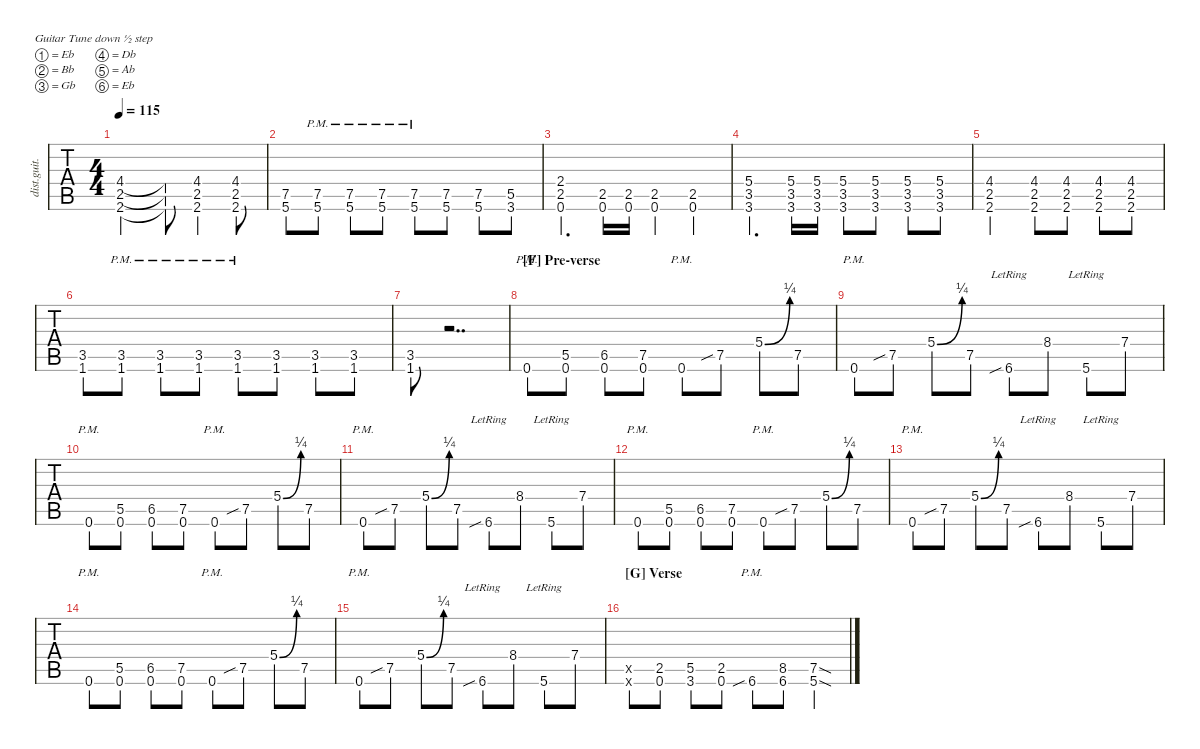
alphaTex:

\defaultSystemsLayout 4
\hideDynamics
\bracketExtendMode nobrackets
\otherSystemsTrackNameOrientation horizontal
\track ("Rhythm Guitar 1 (James)" "dist.guit.") {multiBarRest instrument distortionguitar}
\staff {tabs}
\tuning (Eb4 Bb3 Gb3 Db3 Ab2 Eb2)
\ts (4 4)
\tempo 115
\clef g2
\ks c
(2.5{acc #} 4.4 2.6).2{dy mf} (2.5{t acc #} 4.4{t} 2.6{t}).8 (2.5{st acc #} 4.4{st} 2.6{st}).4 (2.5{acc #} 4.4 2.6).8 |
(7.5{acc #} 5.6{acc #}).8 (7.5{pm acc #} 5.6{pm acc #}).8 (7.5{pm acc #} 5.6{pm acc #}).8 (7.5{pm acc #} 5.6{pm acc #}).8 (7.5{pm acc #} 5.6{pm acc #}).8 (7.5{acc #} 5.6{acc #}).8 (7.5{acc #} 5.6{acc #}).8 (3.6{acc #} 5.5{acc #}).8 |
(0.6{acc #} 2.5{acc #} 2.4{acc #}).4{d} (0.6{acc #} 2.5{acc #}).16 (0.6{acc #} 2.5{acc #}).16 (0.6{acc #} 2.5{acc #}).4 (0.6{acc #} 2.5{acc #}).4 |
(3.5 5.4{acc #} 3.6{acc #}).4{d} (3.5 5.4{acc #} 3.6{acc #}).16 (3.5 5.4{acc #} 3.6{acc #}).16 (3.5{st} 5.4{st acc #} 3.6{st acc #}).8 (3.6{acc #} 3.5 5.4{acc #}).8 (3.6{st acc #} 3.5{st} 5.4{st acc #}).8 (3.6{acc #} 3.5 5.4{acc #}).8 |
(2.5{acc #} 4.4 2.6).2 (2.5{st acc #} 4.4{st} 2.6{st}).8 (2.6 2.5{acc #} 4.4).8 (2.6 2.5{acc #} 4.4).8 (2.6 2.5{acc #} 4.4).8 |
(1.6 3.5).8 (1.6{pm} 3.5{pm}).8 (1.6{pm} 3.5{pm}).8 (1.6{pm} 3.5{pm}).8 (1.6{pm} 3.5{pm}).8 (1.6 3.5).8 (1.6 3.5).8 (1.6 3.5).8 |
(1.6 3.5).8 r.2{dd} |
\section ("F" "Pre-verse")
0.6{pm acc #}.8 (0.6{acc #} 5.5{acc #}).8 (0.6{acc #} 6.5).8 (0.6{acc #} 7.5{acc #}).8 0.6{pm acc #}.8 7.5{sib acc #}.8 5.4{be (bend 0 0 27.599999999999998 1) acc #}.8 7.5{acc #}.8 |
0.6{pm acc #}.8 7.5{sib acc #}.8 5.4{be (bend 0 0 27.599999999999998 1) acc #}.8 7.5{acc #}.8 6.6{sib lr}.8 8.4.8 5.6{lr acc #}.8 7.4{acc #}.8 |
0.6{pm acc #}.8 (0.6{acc #} 5.5{acc #}).8 (0.6{acc #} 6.5).8 (0.6{acc #} 7.5{acc #}).8 0.6{pm acc #}.8 7.5{sib acc #}.8 5.4{be (bend 0 0 27.599999999999998 1) acc #}.8 7.5{acc #}.8 |
0.6{pm acc #}.8 7.5{sib acc #}.8 5.4{be (bend 0 0 27.599999999999998 1) acc #}.8 7.5{acc #}.8 6.6{sib lr}.8 8.4.8 5.6{lr acc #}.8 7.4{acc #}.8 |
0.6{pm acc #}.8 (0.6{acc #} 5.5{acc #}).8 (0.6{acc #} 6.5).8 (0.6{acc #} 7.5{acc #}).8 0.6{pm acc #}.8 7.5{sib acc #}.8 5.4{be (bend 0 0 27.599999999999998 1) acc #}.8 7.5{acc #}.8 |
0.6{pm acc #}.8 7.5{sib acc #}.8 5.4{be (bend 0 0 27.599999999999998 1) acc #}.8 7.5{acc #}.8 6.6{sib lr}.8 8.4.8 5.6{lr acc #}.8 7.4{acc #}.8 |
0.6{pm acc #}.8 (0.6{acc #} 5.5{acc #}).8 (0.6{acc #} 6.5).8 (0.6{acc #} 7.5{acc #}).8 0.6{pm acc #}.8 7.5{sib acc #}.8 5.4{be (bend 0 0 27.599999999999998 1) acc #}.8 7.5{acc #}.8 |
0.6{pm acc #}.8 7.5{sib acc #}.8 5.4{be (bend 0 0 27.599999999999998 1) acc #}.8 7.5{acc #}.8 6.6{sib lr}.8 8.4.8 5.6{lr acc #}.8 7.4{acc #}.8 |
\section ("G" "Verse")
(0.6{x acc #} 0.5{x acc #}).8 (0.6{acc #} 2.5{acc #}).8 (3.6{acc #} 5.5{acc #}).8 (0.6{acc #} 2.5{acc #}).8 6.6{sib pm}.8 (6.6 8.5).8 (5.6{sod acc #} 7.5{sod acc #}).4
